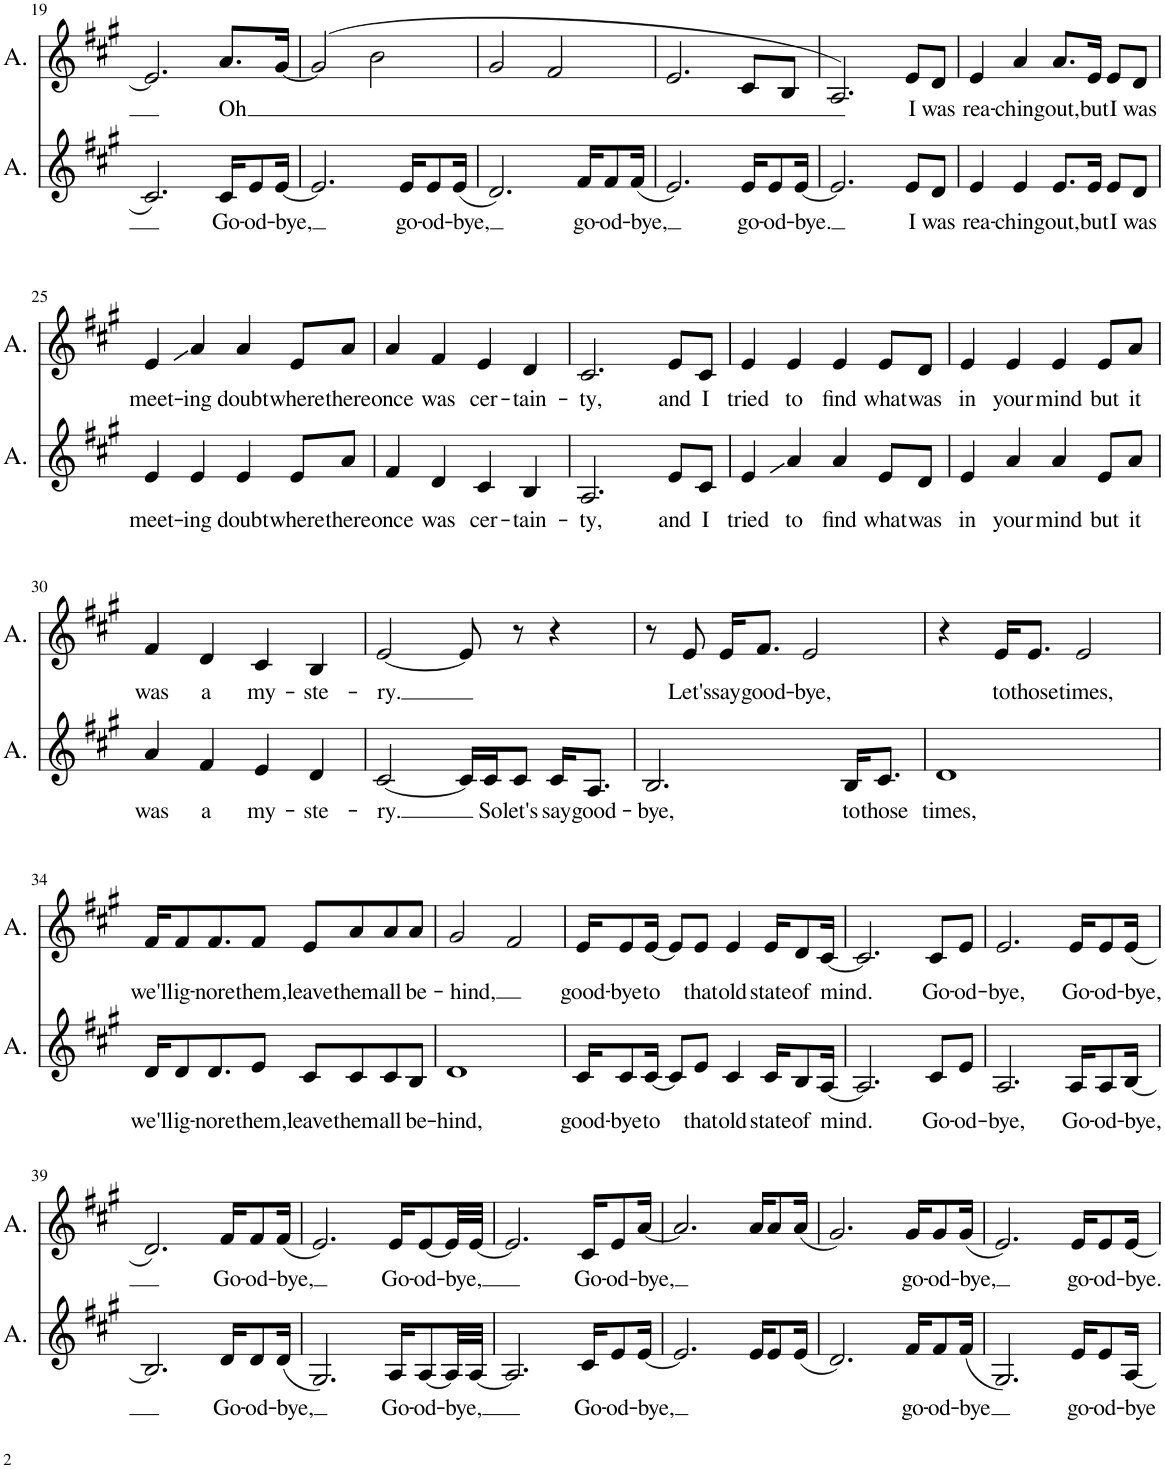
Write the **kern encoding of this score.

**kern	**text	**kern	**text
*part2	*part2	*part1	*part1
*staff2	*staff2	*staff1	*staff1
*I"Alto	*	*I"Alto	*
*I'A.	*	*I'A.	*
!!LO:PB:g=z
*clefG2	*	*clefG2	*
*k[f#c#g#]	*	*k[f#c#g#]	*
*M4/4	*	*M4/4	*
=19	=19	=19	=19
2.c#/	.	2.e/]	.
!	!LO:LY:b	!	!LO:LY:b
16c#/KL	Go-	8.a/L	Oh
!	!LO:LY:b	!	!
8e/	-od-	.	.
!	!LO:LY:b	!	!
[16e/Jk	-bye,	[16g#/Jk	.
=20	=20	=20	=20
2.e/]	.	(2g#/]	.
.	.	2b\	.
!	!LO:LY:b	!	!
16e/KL	go-	.	.
!	!LO:LY:b	!	!
8e/	-od-	.	.
!	!LO:LY:b	!	!
(16e/Jk	-bye,	.	.
=21	=21	=21	=21
2.d/)	.	2g#/	.
.	.	2f#/	.
!	!LO:LY:b	!	!
16f#/KL	go-	.	.
!	!LO:LY:b	!	!
8f#/	-od-	.	.
!	!LO:LY:b	!	!
(16f#/Jk	-bye,	.	.
=22	=22	=22	=22
2.e/)	.	2.e/	.
!	!LO:LY:b	!	!
16e/KL	go-	8c#/L	.
!	!LO:LY:b	!	!
8e/	-od-	.	.
.	.	8B/J	.
!	!LO:LY:b	!	!
[16e/Jk	-bye.	.	.
=23	=23	=23	=23
2.e/]	.	2.A/)	.
!	!LO:LY:b	!	!LO:LY:b
8e/L	I	8e/L	I
!	!LO:LY:b	!	!LO:LY:b
8d/J	was	8d/J	was
=24	=24	=24	=24
!	!LO:LY:b	!	!LO:LY:b
4e/	rea-	4e/	rea-
!	!LO:LY:b	!	!LO:LY:b
4e/	-ching	4a/	-ching
!	!LO:LY:b	!	!LO:LY:b
8.e/L	out,	8.a/L	-out,
!	!LO:LY:b	!	!LO:LY:b
16e/Jk	but	16e/Jk	but
!	!LO:LY:b	!	!LO:LY:b
8e/L	I	8e/L	I
!	!LO:LY:b	!	!LO:LY:b
8d/J	was	8d/J	was
!!LO:LB:g=z
=25	=25	=25	=25
!	!LO:LY:b	!	!LO:LY:b
4e/	meet-	4e/	meet-
!	!LO:LY:b	!	!LO:LY:b
4e/	-ing	4a/	-ing
!	!LO:LY:b	!	!LO:LY:b
4e/	doubt	4a/	doubt
!	!LO:LY:b	!	!LO:LY:b
8e/L	where	8e/L	where
!	!LO:LY:b	!	!LO:LY:b
8a/J	there	8a/J	there
=26	=26	=26	=26
!	!LO:LY:b	!	!LO:LY:b
4f#/	once	4a/	once
!	!LO:LY:b	!	!LO:LY:b
4d/	was	4f#/	was
!	!LO:LY:b	!	!LO:LY:b
4c#/	cer-	4e/	cer-
!	!LO:LY:b	!	!LO:LY:b
4B/	-tain-	4d/	-tain-
=27	=27	=27	=27
!	!LO:LY:b	!	!LO:LY:b
2.A/	-ty,	2.c#/	-ty,
!	!LO:LY:b	!	!LO:LY:b
8e/L	and	8e/L	and
!	!LO:LY:b	!	!LO:LY:b
8c#/J	I	8c#/J	I
=28	=28	=28	=28
!	!LO:LY:b	!	!LO:LY:b
4e/	tried	4e/	tried
!	!LO:LY:b	!	!LO:LY:b
4a/	to	4e/	to
!	!LO:LY:b	!	!LO:LY:b
4a/	find	4e/	find
!	!LO:LY:b	!	!LO:LY:b
8e/L	what	8e/L	what
!	!LO:LY:b	!	!LO:LY:b
8d/J	was	8d/J	was
=29	=29	=29	=29
!	!LO:LY:b	!	!LO:LY:b
4e/	in	4e/	in
!	!LO:LY:b	!	!LO:LY:b
4a/	your	4e/	your
!	!LO:LY:b	!	!LO:LY:b
4a/	mind	4e/	mind
!	!LO:LY:b	!	!LO:LY:b
8e/L	but	8e/L	but
!	!LO:LY:b	!	!LO:LY:b
8a/J	it	8a/J	it
!!LO:LB:g=z
=30	=30	=30	=30
!	!LO:LY:b	!	!LO:LY:b
4a/	was	4f#/	was
!	!LO:LY:b	!	!LO:LY:b
4f#/	a	4d/	a
!	!LO:LY:b	!	!LO:LY:b
4e/	my-	4c#/	my-
!	!LO:LY:b	!	!LO:LY:b
4d/	-ste-	4B/	-ste-
=31	=31	=31	=31
!	!LO:LY:b	!	!LO:LY:b
[2c#/	-ry.	[2e/	-ry.
16c#/LL]	.	8e/]	.
!	!LO:LY:b	!	!
16c#/J	So	.	.
!	!LO:LY:b	!	!
8c#/J	let's	8r	.
!	!LO:LY:b	!	!
16c#/KL	say	4r	.
!	!LO:LY:b	!	!
8.A/J	good-	.	.
=32	=32	=32	=32
!	!LO:LY:b	!	!
2.B/	-bye,	8r	.
!	!	!	!LO:LY:b
.	.	8e/	Let's
!	!	!	!LO:LY:b
.	.	16e/KL	say
!	!	!	!LO:LY:b
.	.	8.f#/J	good-
!	!	!	!LO:LY:b
.	.	2e/	-bye,
!	!LO:LY:b	!	!
16B/KL	to	.	.
!	!LO:LY:b	!	!
8.c#/J	those	.	.
=33	=33	=33	=33
!	!LO:LY:b	!	!
1d	times,	4r	.
!	!	!	!LO:LY:b
.	.	16e/KL	to
!	!	!	!LO:LY:b
.	.	8.e/J	those
!	!	!	!LO:LY:b
.	.	2e/	times,
!!LO:LB:g=z
=34	=34	=34	=34
!	!LO:LY:b	!	!LO:LY:b
16d/KL	we'll	16f#/KL	we'll
!	!LO:LY:b	!	!LO:LY:b
8d/	ig-	8f#/	ig-
!	!LO:LY:b	!	!LO:LY:b
8.d/	-nore	8.f#/	-nore
!	!LO:LY:b	!	!LO:LY:b
8e/J	them,	8f#/J	them,
!	!LO:LY:b	!	!LO:LY:b
8c#/L	leave	8e/L	leave
!	!LO:LY:b	!	!LO:LY:b
8c#/	them	8a/	them
!	!LO:LY:b	!	!LO:LY:b
8c#/	all	8a/	all
!	!LO:LY:b	!	!LO:LY:b
8B/J	be-	8a/J	be-
=35	=35	=35	=35
!	!LO:LY:b	!	!LO:LY:b
1d	-hind,	2g#/	-hind,
.	.	2f#/	.
=36	=36	=36	=36
!	!LO:LY:b	!	!LO:LY:b
16c#/KL	good-	16e/KL	good-
!	!LO:LY:b	!	!LO:LY:b
8c#/	-bye	8e/	-bye
!	!LO:LY:b	!	!LO:LY:b
[16c#/Jk	to	[16e/Jk	to
8c#/L]	.	8e/L]	.
!	!LO:LY:b	!	!LO:LY:b
8e/J	that	8e/J	that
!	!LO:LY:b	!	!LO:LY:b
4c#/	old	4e/	old
!	!LO:LY:b	!	!LO:LY:b
16c#/KL	state	16e/KL	state
!	!LO:LY:b	!	!LO:LY:b
8B/	of	8d/	of
!	!LO:LY:b	!	!LO:LY:b
[16A/Jk	mind.	[16c#/Jk	mind.
=37	=37	=37	=37
2.A/]	.	2.c#/]	.
!	!LO:LY:b	!	!LO:LY:b
8c#/L	Go-	8c#/L	Go-
!	!LO:LY:b	!	!LO:LY:b
8e/J	-od-	8e/J	-od-
=38	=38	=38	=38
!	!LO:LY:b	!	!LO:LY:b
2.A/	-bye,	2.e/	-bye,
!	!LO:LY:b	!	!LO:LY:b
16A/KL	Go-	16e/KL	Go-
!	!LO:LY:b	!	!LO:LY:b
8A/	-od-	8e/	-od-
!	!LO:LY:b	!	!LO:LY:b
[16B/Jk	-bye,	(16e/Jk	-bye,
!!LO:LB:g=z
=39	=39	=39	=39
2.B/]	.	2.d/)	.
!	!LO:LY:b	!	!LO:LY:b
16d/KL	Go-	16f#/KL	Go-
!	!LO:LY:b	!	!LO:LY:b
8d/	-od-	8f#/	-od-
!	!LO:LY:b	!	!LO:LY:b
(16d/Jk	-bye,	(16f#/Jk	-bye,
=40	=40	=40	=40
2.G#/)	.	2.e/)	.
!	!LO:LY:b	!	!LO:LY:b
16A/KL	Go-	16e/KL	Go-
!	!LO:LY:b	!	!LO:LY:b
[8A/	-od-	[8e/	-od-
!	!LO:LY:b	!	!LO:LY:b
32A/LL]	-bye,	32e/LL]	-bye,
[32A/JJJ	.	[32e/JJJ	.
=41	=41	=41	=41
2.A/]	.	2.e/]	.
!	!LO:LY:b	!	!LO:LY:b
16c#/KL	Go-	16c#/KL	Go-
!	!LO:LY:b	!	!LO:LY:b
8e/	-od-	8e/	-od-
!	!LO:LY:b	!	!LO:LY:b
[16e/Jk	-bye,	[16a/Jk	-bye,
=42	=42	=42	=42
2.e/]	.	2.a/]	.
16e/KL	.	16a/KL	.
8e/	.	8a/	.
(16e/Jk	.	(16a/Jk	.
=43	=43	=43	=43
2.d/)	.	2.g#/)	.
!	!LO:LY:b	!	!LO:LY:b
16f#/KL	go-	16g#/KL	go-
!	!LO:LY:b	!	!LO:LY:b
8f#/	-od-	8g#/	-od-
!	!LO:LY:b	!	!LO:LY:b
(16f#/Jk	-bye	(16g#/Jk	-bye,
=44	=44	=44	=44
2.G#/)	.	2.e/)	.
!	!LO:LY:b	!	!LO:LY:b
16e/KL	go-	16e/KL	go-
!	!LO:LY:b	!	!LO:LY:b
8e/	-od-	8e/	-od-
!	!LO:LY:b	!	!LO:LY:b
[16A/Jk	-bye	[16e/Jk	-bye.
=	=	=	=
*-	*-	*-	*-
